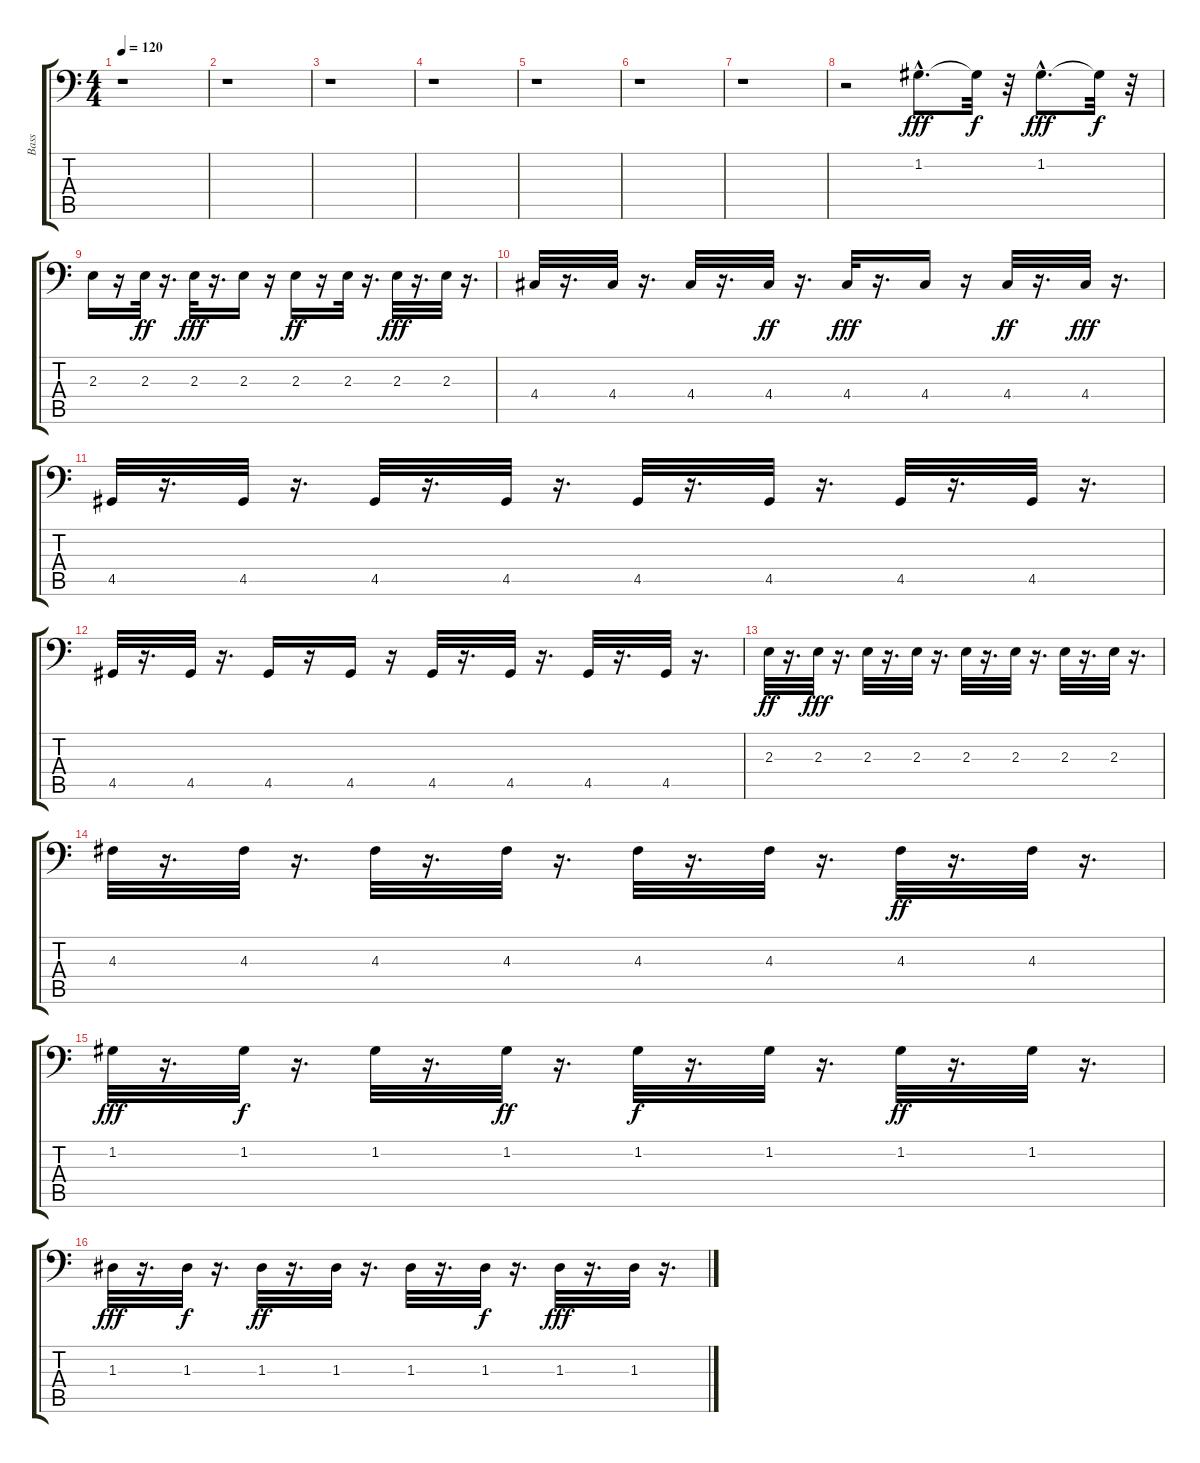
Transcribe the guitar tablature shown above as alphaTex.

\track ("Bass" "Bass") {instrument electricbassfinger}
\staff {score tabs}
\tuning (C3 G2 D2 A1 E1 B0) {hide}
\ts (4 4)
\tempo 120
\clef f4
\ks c
r.1{dy fff instrument electricbassfinger} |
r.1 |
r.1 |
r.1 |
r.1 |
r.1 |
r.1 |
r.2 1.2{hac}.8{d} 1.2{t}.32{dy f} r.32 1.2{hac}.8{d dy fff} 1.2{t}.32{dy f} r.32 |
2.3.16 r.16 2.3.32{dy ff} r.16{d} 2.3.32{dy fff} r.16{d} 2.3.16 r.16 2.3.16{dy ff} r.16 2.3.32 r.16{d} 2.3.32{dy fff} r.16{d} 2.3.32 r.16{d} |
4.4.32 r.16{d} 4.4.32 r.16{d} 4.4.32 r.16{d} 4.4.32{dy ff} r.16{d} 4.4.32{dy fff} r.16{d} 4.4.16 r.16 4.4.32{dy ff} r.16{d} 4.4.32{dy fff} r.16{d} |
4.5.32 r.16{d} 4.5.32 r.16{d} 4.5.32 r.16{d} 4.5.32 r.16{d} 4.5.32 r.16{d} 4.5.32 r.16{d} 4.5.32 r.16{d} 4.5.32 r.16{d} |
4.5.32 r.16{d} 4.5.32 r.16{d} 4.5.16 r.16 4.5.16 r.16 4.5.32 r.16{d} 4.5.32 r.16{d} 4.5.32 r.16{d} 4.5.32 r.16{d} |
2.3.32{dy ff} r.16{d} 2.3.32{dy fff} r.16{d} 2.3.32 r.16{d} 2.3.32 r.16{d} 2.3.32 r.16{d} 2.3.32 r.16{d} 2.3.32 r.16{d} 2.3.32 r.16{d} |
4.3.32 r.16{d} 4.3.32 r.16{d} 4.3.32 r.16{d} 4.3.32 r.16{d} 4.3.32 r.16{d} 4.3.32 r.16{d} 4.3.32{dy ff} r.16{d} 4.3.32 r.16{d} |
1.2.32{dy fff} r.16{d} 1.2.32{dy f} r.16{d} 1.2.32 r.16{d} 1.2.32{dy ff} r.16{d} 1.2.32{dy f} r.16{d} 1.2.32 r.16{d} 1.2.32{dy ff} r.16{d} 1.2.32 r.16{d} |
1.3.32{dy fff} r.16{d} 1.3.32{dy f} r.16{d} 1.3.32{dy ff} r.16{d} 1.3.32 r.16{d} 1.3.32 r.16{d} 1.3.32{dy f} r.16{d} 1.3.32{dy fff} r.16{d} 1.3.32 r.16{d}
